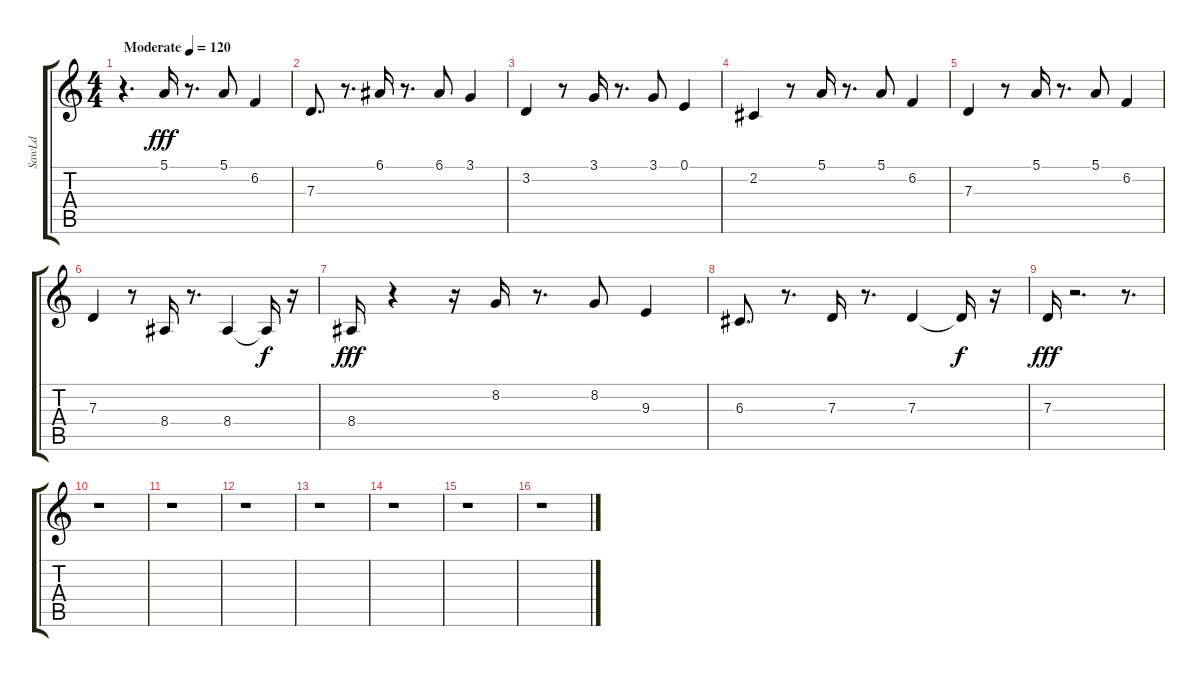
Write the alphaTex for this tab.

\track ("SawLd" "SawLd") {instrument lead2sawtooth}
\staff {score tabs}
\tuning (E4 B3 G3 D3 A2 E2) {hide}
\ts (4 4)
\tempo (120 "Moderate")
\clef g2
\ks c
r.4{d dy fff instrument lead2sawtooth} 5.1.16 r.8{d} 5.1.8 6.2.4 |
7.3.8{d} r.8{d} 6.1.16 r.8{d} 6.1.8 3.1.4 |
3.2.4 r.8 3.1.16 r.8{d} 3.1.8 0.1.4 |
2.2.4 r.8 5.1.16 r.8{d} 5.1.8 6.2.4 |
7.3.4 r.8 5.1.16 r.8{d} 5.1.8 6.2.4 |
7.3.4 r.8 8.4.16 r.8{d} 8.4.4 8.4{t}.16{dy f} r.16 |
8.4.16{dy fff} r.4 r.16 8.2.16 r.8{d} 8.2.8 9.3.4 |
6.3.8{d} r.8{d} 7.3.16 r.8{d} 7.3.4 7.3{t}.16{dy f} r.16 |
7.3.16{dy fff} r.2{d} r.8{d} |
r.1 |
r.1 |
r.1 |
r.1 |
r.1 |
r.1 |
r.1
